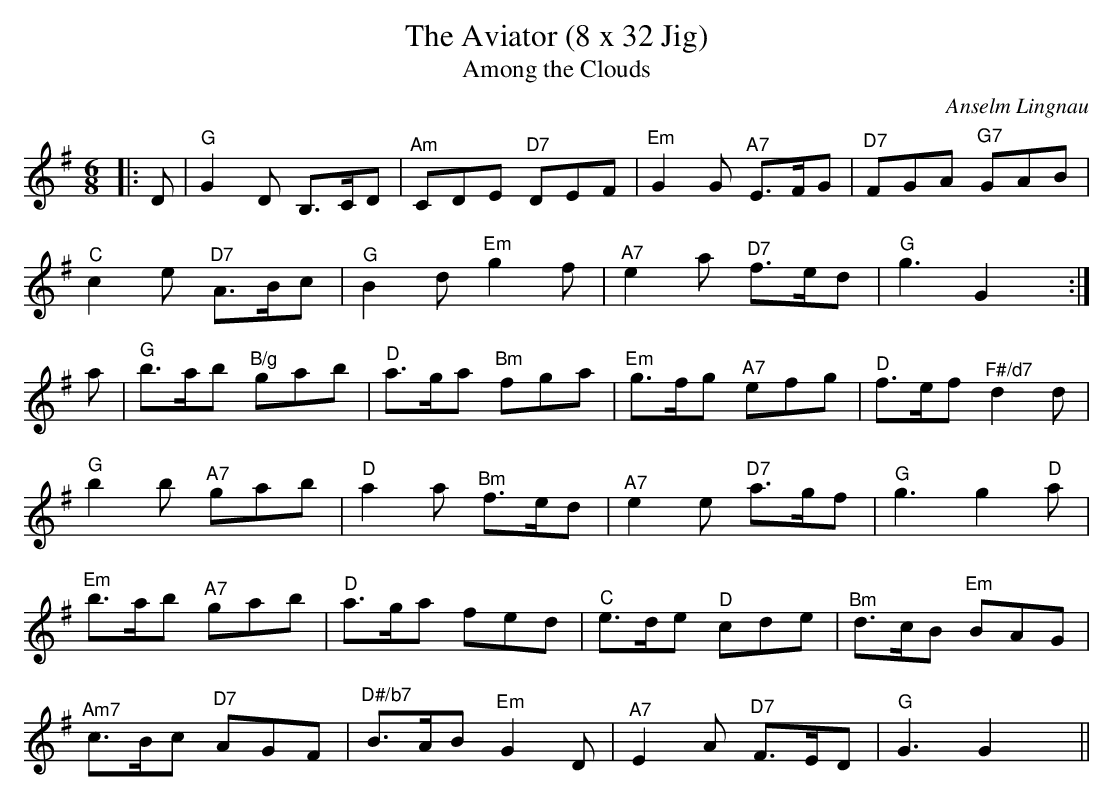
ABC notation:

X:1
T:The Aviator (8 x 32 Jig)
T:Among the Clouds
C:Anselm Lingnau
L:1/8
M:6/8
K:G
|: D |"^G" G2 D B,>CD |"^Am" CDE"^D7" DEF |"^Em" G2 G"^A7" E>FG |"^D7" FGA"^G7" GAB |$
"^C" c2 e"^D7" A>Bc |"^G" B2 d"^Em" g2 f |"^A7" e2 a"^D7" f>ed |"^G" g3 G2 x :|$ a |
"^G" b>ab"^B/g" gab |"^D" a>ga"^Bm" fga |"^Em" g>fg"^A7" efg |"^D" f>ef"^F#/d7" d2 d |$
"^G" b2 b"^A7" gab |"^D" a2 a"^Bm" f>ed |"^A7" e2 e"^D7" a>gf |"^G" g3 g2"^D" a |$
"^Em" b>ab"^A7" gab |"^D" a>ga fed |"^C" e>de"^D" cde |"^Bm" d>cB"^Em" BAG |$"^Am7" c>Bc"^D7" AGF |
"^D#/b7" B>AB"^Em" G2 D |"^A7" E2 A"^D7" F>ED |"^G" G3 G2 x ||
